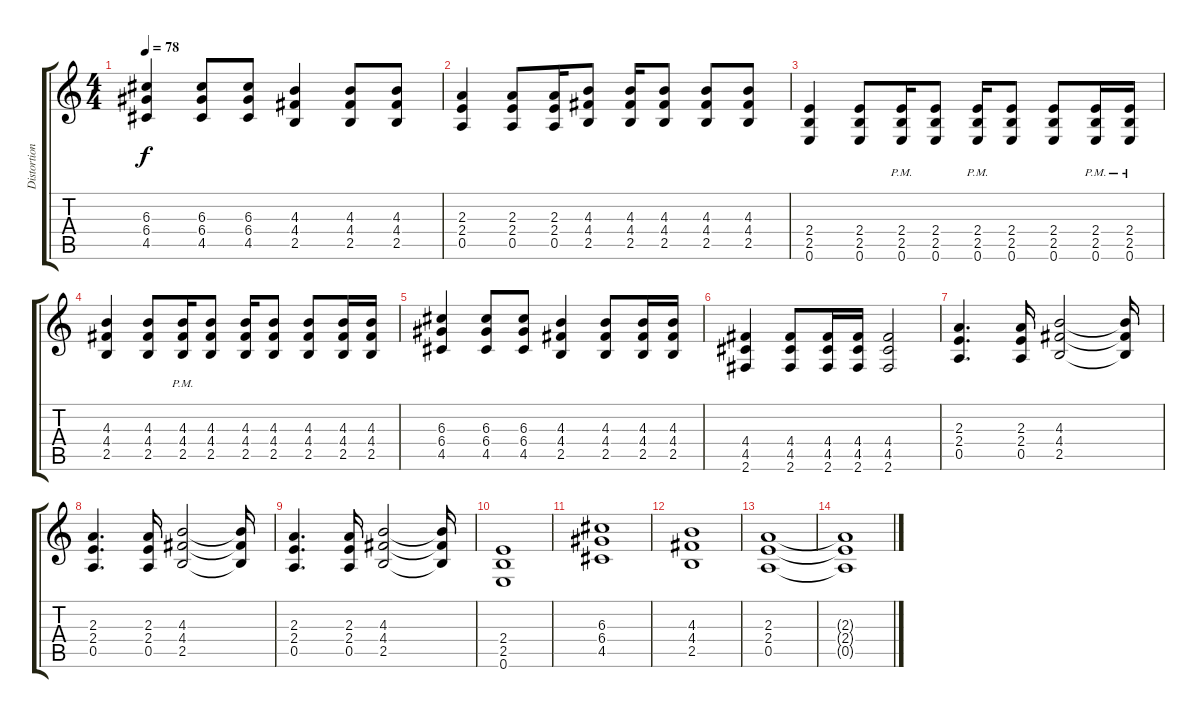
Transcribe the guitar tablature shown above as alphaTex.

\track ("Distortion Guitar" "Distortion") {instrument distortionguitar}
\staff {score tabs}
\tuning (E4 B3 G3 D3 A2 E2) {hide}
\ts (4 4)
\tempo 78
\clef g2
\ks c
(6.3 6.4 4.5).4{dy f} (6.3 6.4 4.5).8 (6.3 6.4 4.5).8 (4.3 4.4 2.5).4 (4.3 4.4 2.5).8 (4.3 4.4 2.5).8 |
(2.3 2.4 0.5).4 (2.3 2.4 0.5).8 (2.3 2.4 0.5).16 (4.3 4.4 2.5).8 (4.3 4.4 2.5).16 (4.3 4.4 2.5).8 (4.3 4.4 2.5).8 (4.3 4.4 2.5).8 |
(2.4 2.5 0.6).4 (2.4 2.5 0.6).8 (2.4{pm} 2.5{pm} 0.6{pm}).16 (2.4 2.5 0.6).8 (2.4{pm} 2.5{pm} 0.6{pm}).16 (2.4 2.5 0.6).8 (2.4 2.5 0.6).8 (2.4{pm} 2.5{pm} 0.6{pm}).16 (2.4{pm} 2.5{pm} 0.6{pm}).16 |
(4.3 4.4 2.5).4 (4.3 4.4 2.5).8 (4.3{pm} 4.4{pm} 2.5{pm}).16 (4.3 4.4 2.5).8 (4.3 4.4 2.5).16 (4.3 4.4 2.5).8 (4.3 4.4 2.5).8 (4.3 4.4 2.5).16 (4.3 4.4 2.5).16 |
(6.3 6.4 4.5).4 (6.3 6.4 4.5).8 (6.3 6.4 4.5).8 (4.3 4.4 2.5).4 (4.3 4.4 2.5).8 (4.3 4.4 2.5).16 (4.3 4.4 2.5).16 |
(4.4 4.5 2.6).4 (4.4 4.5 2.6).8 (4.4 4.5 2.6).16 (4.4 4.5 2.6).16 (4.4 4.5 2.6).2 |
(2.3 2.4 0.5).4{d} (2.3 2.4 0.5).16 (4.3 4.4 2.5).2 (4.3{t} 4.4{t} 2.5{t}).16 |
(2.3 2.4 0.5).4{d} (2.3 2.4 0.5).16 (4.3 4.4 2.5).2 (4.3{t} 4.4{t} 2.5{t}).16 |
(2.3 2.4 0.5).4{d} (2.3 2.4 0.5).16 (4.3 4.4 2.5).2 (4.3{t} 4.4{t} 2.5{t}).16 |
(2.4 2.5 0.6).1 |
(6.3 6.4 4.5).1 |
(4.3 4.4 2.5).1 |
(2.3 2.4 0.5).1 |
(2.3{t} 2.4{t} 0.5{t}).1{volume 0}
